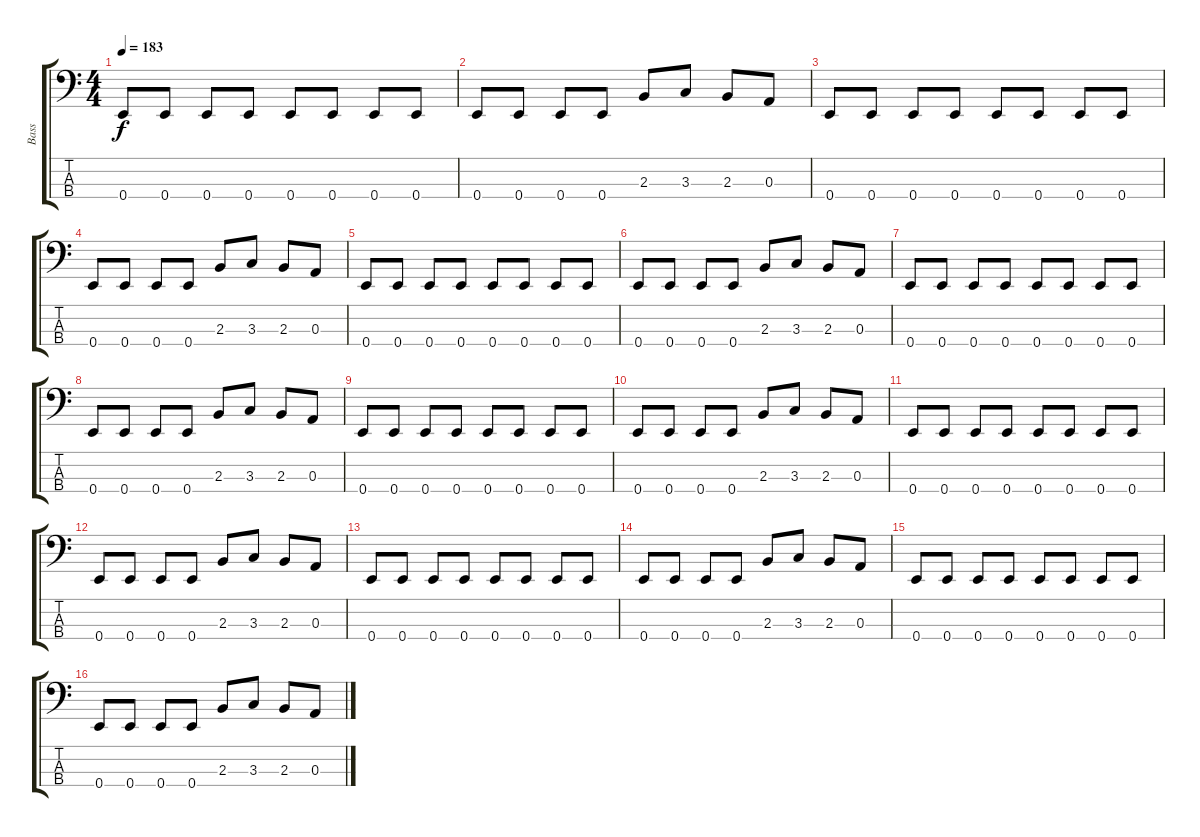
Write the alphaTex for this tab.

\track ("Bass" "Bass") {instrument electricbasspick}
\staff {score tabs}
\tuning (G2 D2 A1 E1) {hide}
\ts (4 4)
\tempo 183
\clef f4
\ks c
0.4.8{dy f} 0.4.8 0.4.8 0.4.8 0.4.8 0.4.8 0.4.8 0.4.8 |
0.4.8 0.4.8 0.4.8 0.4.8 2.3.8 3.3.8 2.3.8 0.3.8 |
0.4.8 0.4.8 0.4.8 0.4.8 0.4.8 0.4.8 0.4.8 0.4.8 |
0.4.8 0.4.8 0.4.8 0.4.8 2.3.8 3.3.8 2.3.8 0.3.8 |
0.4.8 0.4.8 0.4.8 0.4.8 0.4.8 0.4.8 0.4.8 0.4.8 |
0.4.8 0.4.8 0.4.8 0.4.8 2.3.8 3.3.8 2.3.8 0.3.8 |
0.4.8 0.4.8 0.4.8 0.4.8 0.4.8 0.4.8 0.4.8 0.4.8 |
0.4.8 0.4.8 0.4.8 0.4.8 2.3.8 3.3.8 2.3.8 0.3.8 |
0.4.8 0.4.8 0.4.8 0.4.8 0.4.8 0.4.8 0.4.8 0.4.8 |
0.4.8 0.4.8 0.4.8 0.4.8 2.3.8 3.3.8 2.3.8 0.3.8 |
0.4.8 0.4.8 0.4.8 0.4.8 0.4.8 0.4.8 0.4.8 0.4.8 |
0.4.8 0.4.8 0.4.8 0.4.8 2.3.8 3.3.8 2.3.8 0.3.8 |
0.4.8 0.4.8 0.4.8 0.4.8 0.4.8 0.4.8 0.4.8 0.4.8 |
0.4.8 0.4.8 0.4.8 0.4.8 2.3.8 3.3.8 2.3.8 0.3.8 |
0.4.8 0.4.8 0.4.8 0.4.8 0.4.8 0.4.8 0.4.8 0.4.8 |
0.4.8 0.4.8 0.4.8 0.4.8 2.3.8 3.3.8 2.3.8 0.3.8
